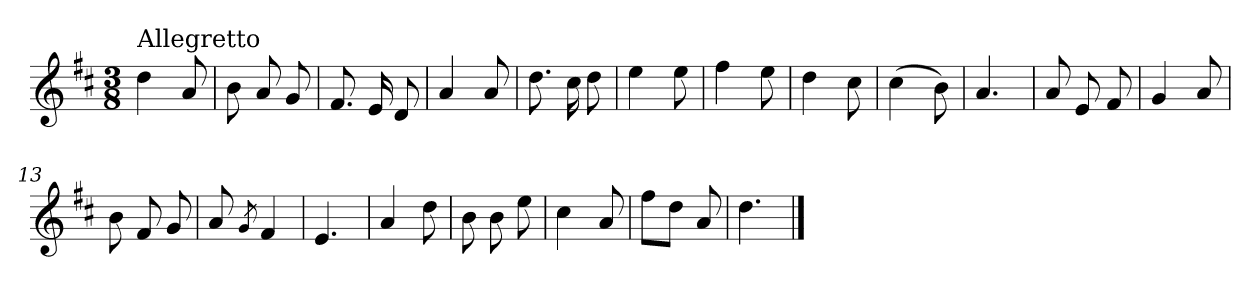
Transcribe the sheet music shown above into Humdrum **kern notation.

**kern
*part1
*staff1
*clefG2
*k[f#c#]
*D:
*M3/8
=1
!LO:TX:a:t=Allegretto
4dd\
8a/
=2
8b\
8a/
8g/
=3
8.f#/
16e/
8d/
=4
4a/
8a/
=5
8.dd\
16cc#\
8dd\
=6
4ee\
8ee\
=7
4ff#\
8ee\
=8
4dd\
8cc#\
=9
(>4cc#\
8b\)
=10
4.a/
=11
8a/
8e/
8f#/
!!LO:LB:g=z
=12
4g/
8a/
=13
8b\
8f#/
8g/
=14
8a/
8qg/
4f#/
=15
4.e/
=16
4a/
8dd\
=17
8b\
8b\
8ee\
=18
4cc#\
8a/
=19
8ff#\L
8dd\J
8a/
=20
4.dd\
==
*-
